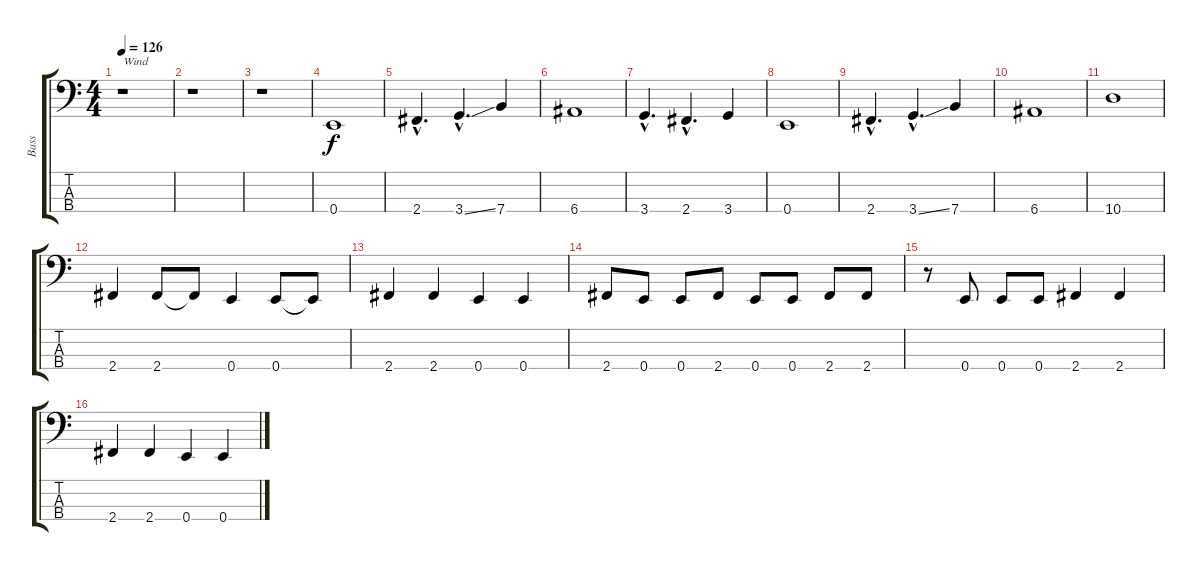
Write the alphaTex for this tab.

\track ("Bass" "Bass") {instrument electricbasspick}
\staff {score tabs}
\tuning (G2 D2 A1 E1) {hide}
\ts (4 4)
\tempo 126
\clef f4
\ks c
r.1{txt "Wind" dy f instrument electricbasspick} |
r.1 |
r.1 |
0.4.1 |
2.4{hac}.4{d} 3.4{ss hac}.4{d} 7.4.4 |
6.4.1 |
3.4{hac}.4{d} 2.4{hac}.4{d} 3.4.4 |
0.4.1 |
2.4{hac}.4{d} 3.4{ss hac}.4{d} 7.4.4 |
6.4.1 |
10.4.1 |
2.4.4 2.4.8 2.4{t}.8 0.4.4 0.4.8 0.4{t}.8 |
2.4.4 2.4.4 0.4.4 0.4.4 |
2.4.8 0.4.8 0.4.8 2.4.8 0.4.8 0.4.8 2.4.8 2.4.8 |
r.8 0.4.8 0.4.8 0.4.8 2.4.4 2.4.4 |
2.4.4 2.4.4 0.4.4 0.4.4
